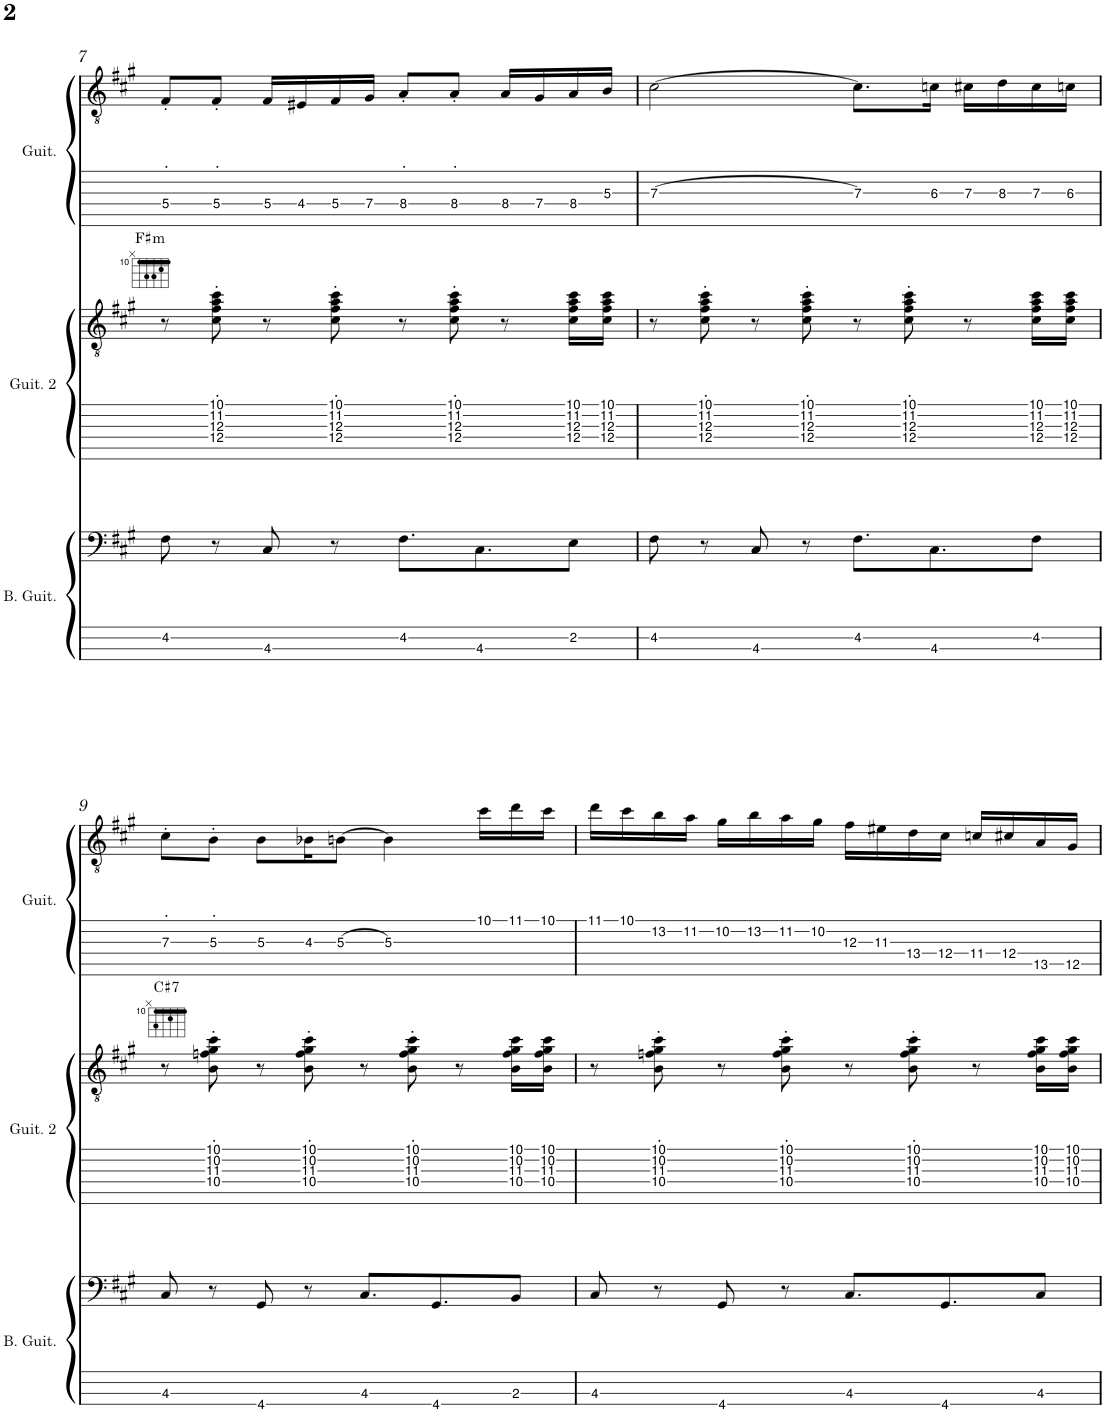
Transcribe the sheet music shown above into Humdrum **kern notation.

**kern	**kern	**kern	**kern	**harte	**kern	**kern
*part3	*part3	*part2	*part2	*part2	*part1	*part1
*staff6	*staff5	*staff4	*staff3	*	*staff2	*staff1
*I"Bass Guitar	*	*I"Guitar (rythm)	*	*	*I"Guitar (solo)	*
*I'B. Guit.	*	*I'Guit. 2	*	*	*I'Guit.	*
!!LO:PB:g=z
*	*clefF4	*	*clefGv2	*	*	*clefGv2
*Trd7c12	*Trd7c12	*	*	*	*	*
*k[f#c#g#]	*k[f#c#g#]	*k[f#c#g#]	*k[f#c#g#]	*	*k[f#c#g#]	*k[f#c#g#]
*M4/4	*M4/4	*M4/4	*M4/4	*	*M4/4	*M4/4
=7	=7	=7	=7	=7	=7	=7
!	!	!	!	!LO:H:kt=m	!	!
8F#	8F#\	8r	8r	F#:min	8F#'L	8F#'/L
8r	8r	8c#' 8f#' 8a' 8cc#'	8c#\' 8f#\' 8a\' 8cc#\'	.	8F#'J	8F#'/J
8C#	8C#/	8r	8r	.	16F#LL	16F#/LL
.	.	.	.	.	16E#J	16E#X/
8r	8r	8c#' 8f#' 8a' 8cc#'	8c#\' 8f#\' 8a\' 8cc#\'	.	16F#L	16F#/
.	.	.	.	.	16G#JJ	16G#/JJ
8.F#L	8.F#\L	8r	8r	.	8A'L	8A'/L
.	.	8c#' 8f#' 8a' 8cc#'	8c#\' 8f#\' 8a\' 8cc#\'	.	8A'J	8A'/J
8.C#J	8.C#\	.	.	.	.	.
.	.	8r	8r	.	16ALL	16A/LL
.	.	.	.	.	16G#J	16G#/
8EJ	8E\J	16c#\ 16f#\ 16a\ 16cc#\LL	16c#\ 16f#\ 16a\ 16cc#\LL	.	16AL	16A/
.	.	16c#\ 16f#\ 16a\ 16cc#\JJ	16c#\ 16f#\ 16a\ 16cc#\JJ	.	16BJJ	16B/JJ
=8	=8	=8	=8	=8	=8	=8
8F#	8F#\	8r	8r	.	[2c#	[2c#\
8r	8r	8c#' 8f#' 8a' 8cc#'	8c#\' 8f#\' 8a\' 8cc#\'	.	.	.
8C#	8C#/	8r	8r	.	.	.
8r	8r	8c#' 8f#' 8a' 8cc#'	8c#\' 8f#\' 8a\' 8cc#\'	.	.	.
8.F#L	8.F#\L	8r	8r	.	8.c#L]	8.c#\L]
.	.	8c#' 8f#' 8a' 8cc#'	8c#\' 8f#\' 8a\' 8cc#\'	.	.	.
8.C#J	8.C#\	.	.	.	16cnJk	16cn\Jk
.	.	8r	8r	.	16c#XLL	16c#X\LL
.	.	.	.	.	16dJ	16d\
8F#J	8F#\J	16c#\ 16f#\ 16a\ 16cc#\LL	16c#\ 16f#\ 16a\ 16cc#\LL	.	16c#L	16c#\
.	.	16c#\ 16f#\ 16a\ 16cc#\JJ	16c#\ 16f#\ 16a\ 16cc#\JJ	.	16cJJ	16cn\JJ
!!LO:LB:g=z
=9	=9	=9	=9	=9	=9	=9
!	!	!	!	!LO:H:kt=7	!	!
8C#	8C#/	8r	8r	C#:7	8c#'L	8c#'\L
8r	8r	8B' 8fn' 8g#' 8cc#'	8B\' 8fn\' 8g#\' 8cc#\'	.	8B'J	8B'\J
8GG#	8GG#/	8r	8r	.	8BL	8B\L
8r	8r	8B' 8f' 8g#' 8cc#'	8B\' 8f\' 8g#\' 8cc#\'	.	16B-K	16B-X\K
.	.	.	.	.	[8BJ	[8Bn\J
8.C#L	8.C#/L	8r	8r	.	.	.
.	.	.	.	.	4B]	4B\]
.	.	8B' 8f' 8g#' 8cc#'	8B\' 8f\' 8g#\' 8cc#\'	.	.	.
8.GG#J	8.GG#/	.	.	.	.	.
.	.	8r	8r	.	.	.
.	.	.	.	.	16cc#LL	16cc#\LL
8BBJ	8BB/J	16B\ 16f\ 16g#\ 16cc#\LL	16B\ 16f\ 16g#\ 16cc#\LL	.	16dd	16dd\
.	.	16B\ 16f\ 16g#\ 16cc#\JJ	16B\ 16f\ 16g#\ 16cc#\JJ	.	16cc#JJ	16cc#\JJ
=10	=10	=10	=10	=10	=10	=10
8C#	8C#/	8r	8r	.	16ddLL	16dd\LL
.	.	.	.	.	16cc#J	16cc#\
8r	8r	8B' 8fn' 8g#' 8cc#'	8B\' 8fn\' 8g#\' 8cc#\'	.	16bL	16b\
.	.	.	.	.	16aJJ	16a\JJ
8GG#	8GG#/	8r	8r	.	16g#LL	16g#\LL
.	.	.	.	.	16bJ	16b\
8r	8r	8B' 8f' 8g#' 8cc#'	8B\' 8f\' 8g#\' 8cc#\'	.	16aL	16a\
.	.	.	.	.	16g#JJ	16g#\JJ
8.C#L	8.C#/L	8r	8r	.	16f#LL	16f#\LL
.	.	.	.	.	16e#J	16e#X\
.	.	8B' 8f' 8g#' 8cc#'	8B\' 8f\' 8g#\' 8cc#\'	.	16dL	16d\
8.GG#J	8.GG#/	.	.	.	16c#JJ	16c#\JJ
.	.	8r	8r	.	16cLL	16cn/LL
.	.	.	.	.	16c#J	16c#X/
8C#J	8C#/J	16B\ 16f\ 16g#\ 16cc#\LL	16B\ 16f\ 16g#\ 16cc#\LL	.	16AL	16A/
.	.	16B\ 16f\ 16g#\ 16cc#\JJ	16B\ 16f\ 16g#\ 16cc#\JJ	.	16G#JJ	16G#/JJ
=	=	=	=	=	=	=
*-	*-	*-	*-	*-	*-	*-
